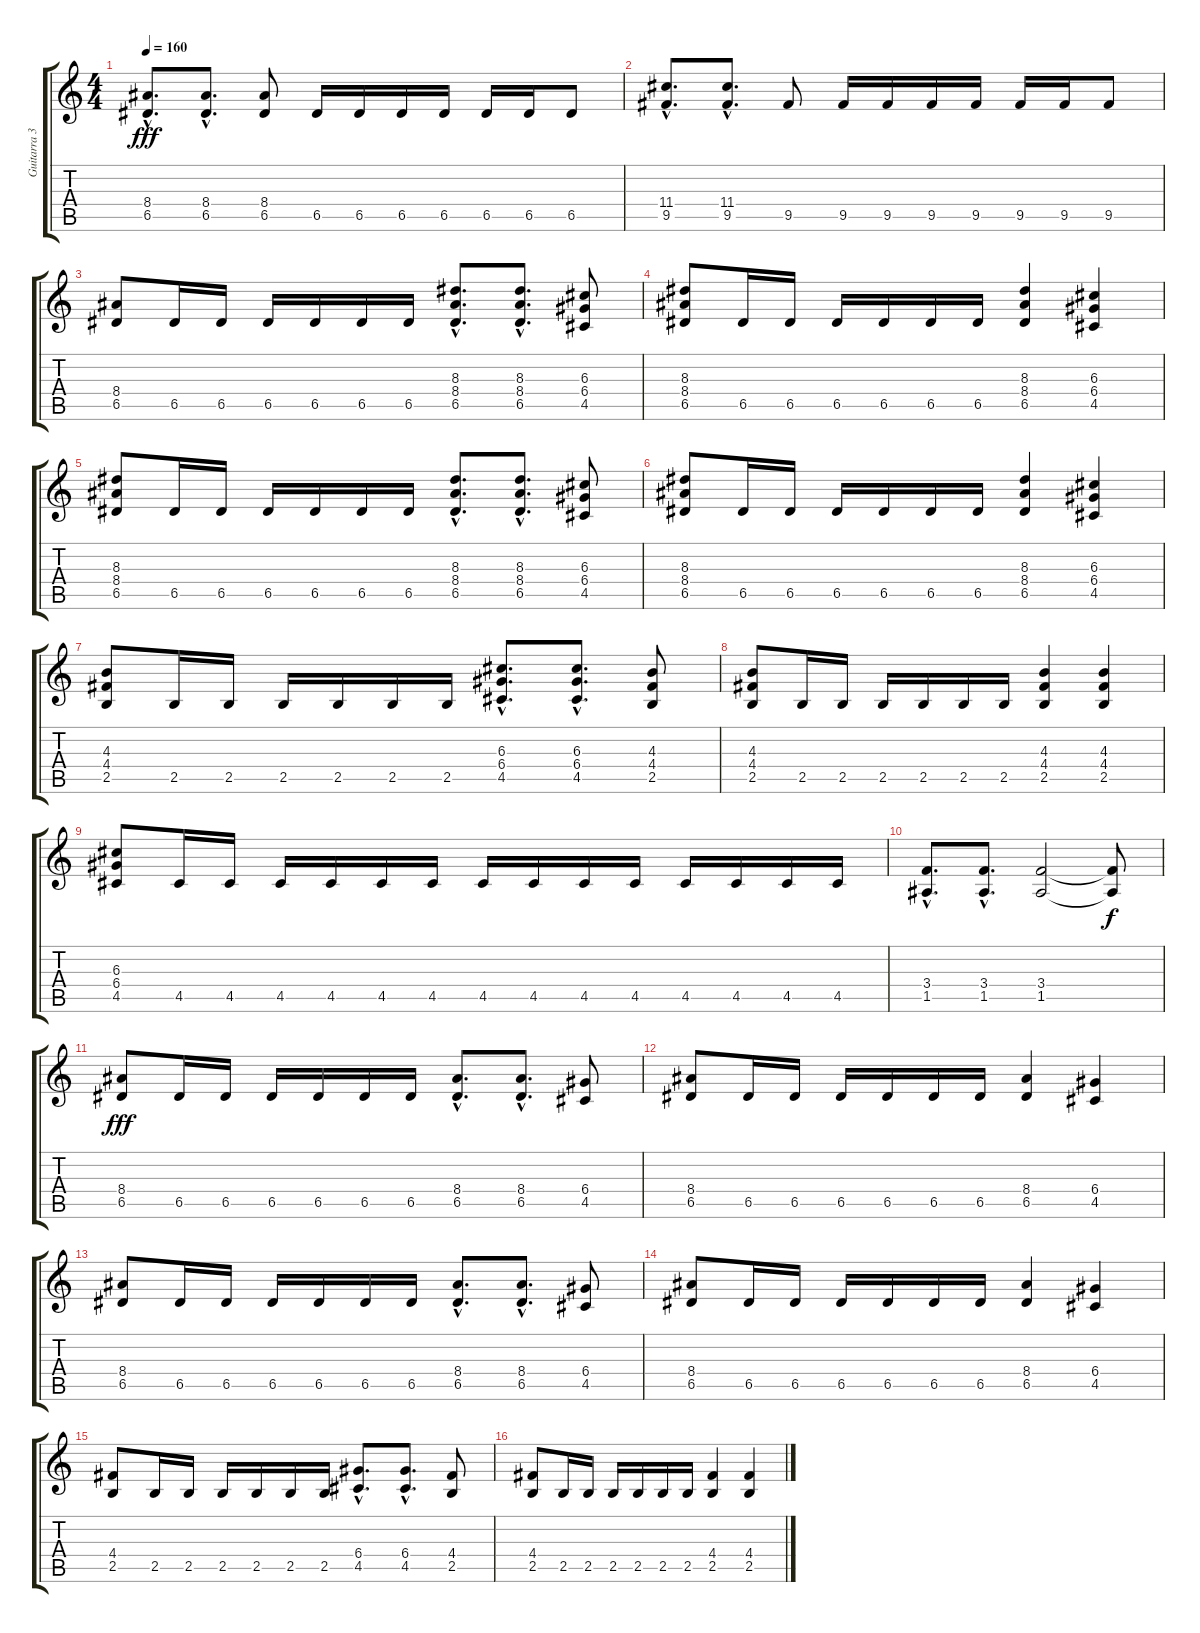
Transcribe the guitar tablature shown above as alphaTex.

\track ("Guitarra 3" "Guitarra 3") {instrument overdrivenguitar}
\staff {score tabs}
\tuning (E4 B3 G3 D3 A2 E2) {hide}
\ts (4 4)
\tempo 160
\clef g2
\ks c
(8.4{hac} 6.5{hac}).8{d dy fff} (8.4{hac} 6.5{hac}).8{d} (8.4 6.5).8 6.5.16 6.5.16 6.5.16 6.5.16 6.5.16 6.5.16 6.5.8 |
(11.4{hac} 9.5{hac}).8{d} (11.4{hac} 9.5{hac}).8{d} 9.5.8 9.5.16 9.5.16 9.5.16 9.5.16 9.5.16 9.5.16 9.5.8 |
(8.4 6.5).8 6.5.16 6.5.16 6.5.16 6.5.16 6.5.16 6.5.16 (8.3{hac} 8.4{hac} 6.5{hac}).8{d} (8.3{hac} 8.4{hac} 6.5{hac}).8{d} (6.3 6.4 4.5).8 |
(8.3 8.4 6.5).8 6.5.16 6.5.16 6.5.16 6.5.16 6.5.16 6.5.16 (8.3 8.4 6.5).4 (6.3 6.4 4.5).4 |
(8.3 8.4 6.5).8 6.5.16 6.5.16 6.5.16 6.5.16 6.5.16 6.5.16 (8.3{hac} 8.4{hac} 6.5{hac}).8{d} (8.3{hac} 8.4{hac} 6.5{hac}).8{d} (6.3 6.4 4.5).8 |
(8.3 8.4 6.5).8 6.5.16 6.5.16 6.5.16 6.5.16 6.5.16 6.5.16 (8.3 8.4 6.5).4 (6.3 6.4 4.5).4 |
(4.3 4.4 2.5).8 2.5.16 2.5.16 2.5.16 2.5.16 2.5.16 2.5.16 (6.3{hac} 6.4{hac} 4.5{hac}).8{d} (6.3{hac} 6.4{hac} 4.5{hac}).8{d} (4.3 4.4 2.5).8 |
(4.3 4.4 2.5).8 2.5.16 2.5.16 2.5.16 2.5.16 2.5.16 2.5.16 (4.3 4.4 2.5).4 (4.3 4.4 2.5).4 |
(6.3 6.4 4.5).8 4.5.16 4.5.16 4.5.16 4.5.16 4.5.16 4.5.16 4.5.16 4.5.16 4.5.16 4.5.16 4.5.16 4.5.16 4.5.16 4.5.16 |
(3.4{hac} 1.5{hac}).8{d} (3.4{hac} 1.5{hac}).8{d} (3.4 1.5).2 (3.4{t} 1.5{t}).8{dy f} |
(8.4 6.5).8{dy fff} 6.5.16 6.5.16 6.5.16 6.5.16 6.5.16 6.5.16 (8.4{hac} 6.5{hac}).8{d} (8.4{hac} 6.5{hac}).8{d} (6.4 4.5).8 |
(8.4 6.5).8 6.5.16 6.5.16 6.5.16 6.5.16 6.5.16 6.5.16 (8.4 6.5).4 (6.4 4.5).4 |
(8.4 6.5).8 6.5.16 6.5.16 6.5.16 6.5.16 6.5.16 6.5.16 (8.4{hac} 6.5{hac}).8{d} (8.4{hac} 6.5{hac}).8{d} (6.4 4.5).8 |
(8.4 6.5).8 6.5.16 6.5.16 6.5.16 6.5.16 6.5.16 6.5.16 (8.4 6.5).4 (6.4 4.5).4 |
(4.4 2.5).8 2.5.16 2.5.16 2.5.16 2.5.16 2.5.16 2.5.16 (6.4{hac} 4.5{hac}).8{d} (6.4{hac} 4.5{hac}).8{d} (4.4 2.5).8 |
(4.4 2.5).8 2.5.16 2.5.16 2.5.16 2.5.16 2.5.16 2.5.16 (4.4 2.5).4 (4.4 2.5).4
